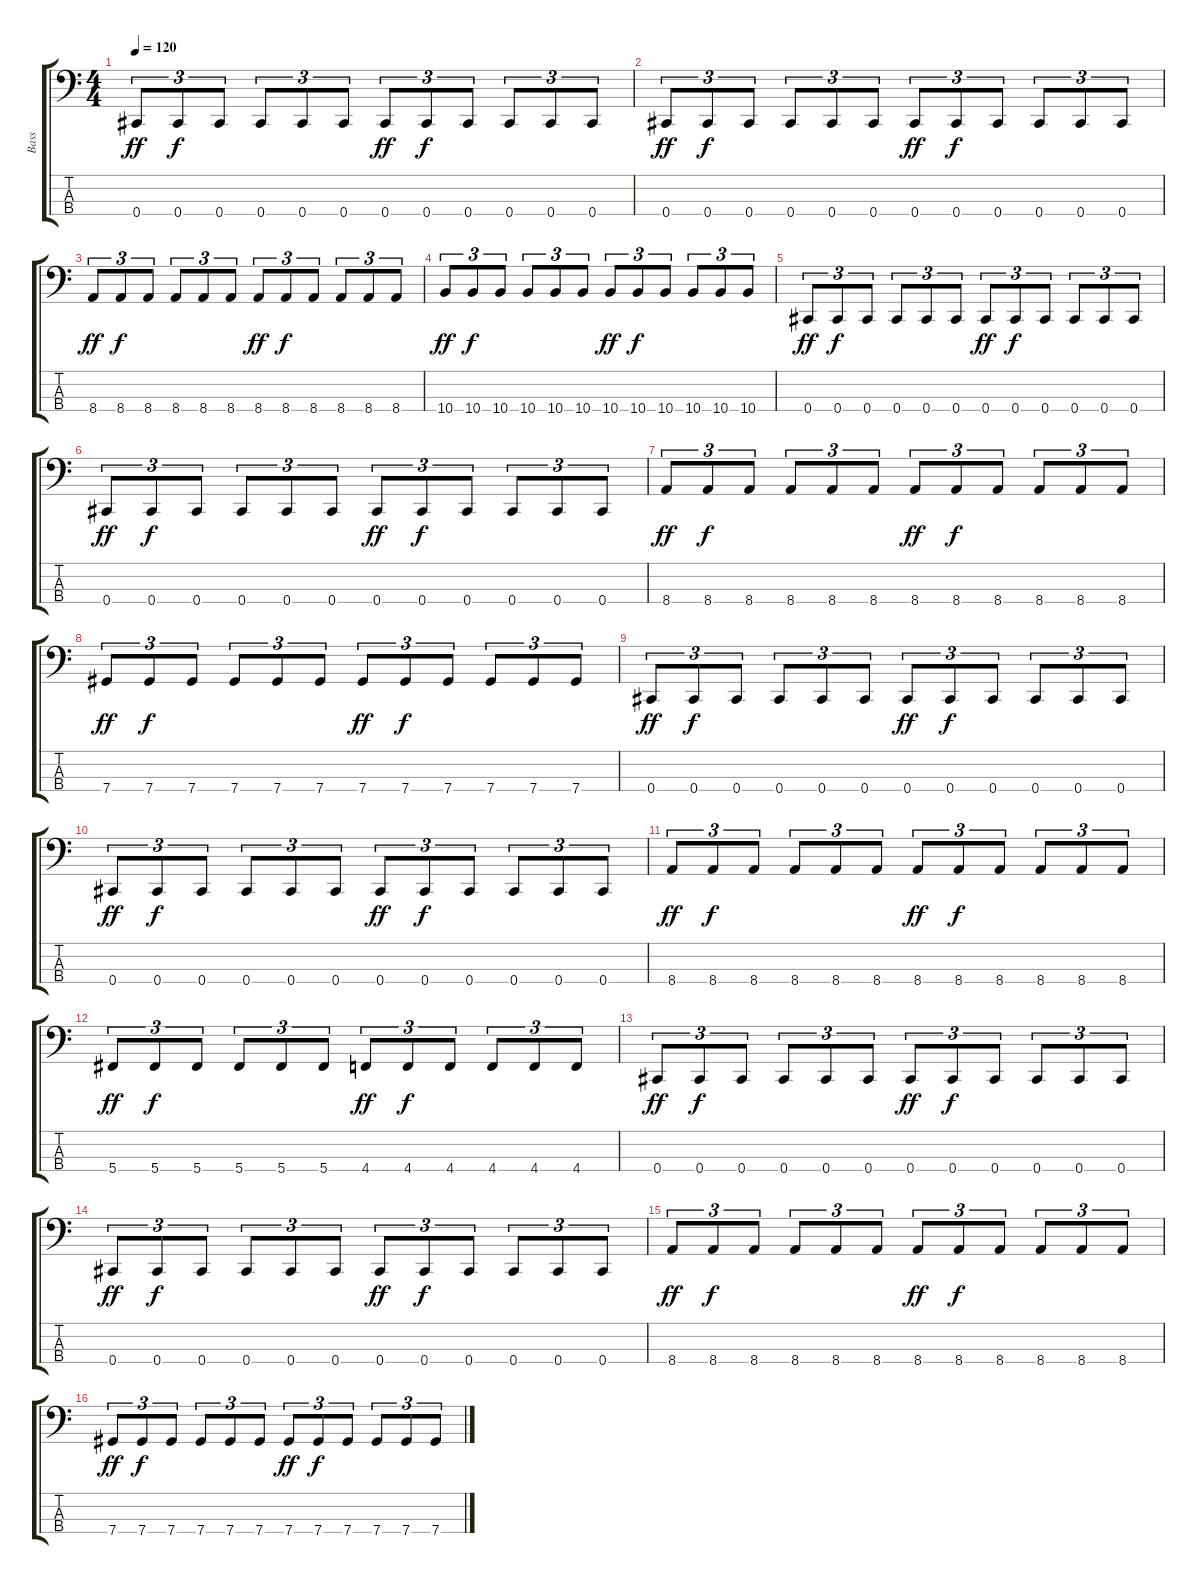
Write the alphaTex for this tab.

\track ("Bass" "Bass") {instrument electricbasspick}
\staff {score tabs}
\tuning (Gb2 Db2 Ab1 Db1) {hide}
\ts (4 4)
\tempo 120
\clef f4
\ks c
0.4.8{tu (3 2) dy ff} 0.4.8{tu (3 2) dy f} 0.4.8{tu (3 2)} 0.4.8{tu (3 2)} 0.4.8{tu (3 2)} 0.4.8{tu (3 2)} 0.4.8{tu (3 2) dy ff} 0.4.8{tu (3 2) dy f} 0.4.8{tu (3 2)} 0.4.8{tu (3 2)} 0.4.8{tu (3 2)} 0.4.8{tu (3 2)} |
0.4.8{tu (3 2) dy ff} 0.4.8{tu (3 2) dy f} 0.4.8{tu (3 2)} 0.4.8{tu (3 2)} 0.4.8{tu (3 2)} 0.4.8{tu (3 2)} 0.4.8{tu (3 2) dy ff} 0.4.8{tu (3 2) dy f} 0.4.8{tu (3 2)} 0.4.8{tu (3 2)} 0.4.8{tu (3 2)} 0.4.8{tu (3 2)} |
8.4.8{tu (3 2) dy ff} 8.4.8{tu (3 2) dy f} 8.4.8{tu (3 2)} 8.4.8{tu (3 2)} 8.4.8{tu (3 2)} 8.4.8{tu (3 2)} 8.4.8{tu (3 2) dy ff} 8.4.8{tu (3 2) dy f} 8.4.8{tu (3 2)} 8.4.8{tu (3 2)} 8.4.8{tu (3 2)} 8.4.8{tu (3 2)} |
10.4.8{tu (3 2) dy ff} 10.4.8{tu (3 2) dy f} 10.4.8{tu (3 2)} 10.4.8{tu (3 2)} 10.4.8{tu (3 2)} 10.4.8{tu (3 2)} 10.4.8{tu (3 2) dy ff} 10.4.8{tu (3 2) dy f} 10.4.8{tu (3 2)} 10.4.8{tu (3 2)} 10.4.8{tu (3 2)} 10.4.8{tu (3 2)} |
0.4.8{tu (3 2) dy ff} 0.4.8{tu (3 2) dy f} 0.4.8{tu (3 2)} 0.4.8{tu (3 2)} 0.4.8{tu (3 2)} 0.4.8{tu (3 2)} 0.4.8{tu (3 2) dy ff} 0.4.8{tu (3 2) dy f} 0.4.8{tu (3 2)} 0.4.8{tu (3 2)} 0.4.8{tu (3 2)} 0.4.8{tu (3 2)} |
0.4.8{tu (3 2) dy ff} 0.4.8{tu (3 2) dy f} 0.4.8{tu (3 2)} 0.4.8{tu (3 2)} 0.4.8{tu (3 2)} 0.4.8{tu (3 2)} 0.4.8{tu (3 2) dy ff} 0.4.8{tu (3 2) dy f} 0.4.8{tu (3 2)} 0.4.8{tu (3 2)} 0.4.8{tu (3 2)} 0.4.8{tu (3 2)} |
8.4.8{tu (3 2) dy ff} 8.4.8{tu (3 2) dy f} 8.4.8{tu (3 2)} 8.4.8{tu (3 2)} 8.4.8{tu (3 2)} 8.4.8{tu (3 2)} 8.4.8{tu (3 2) dy ff} 8.4.8{tu (3 2) dy f} 8.4.8{tu (3 2)} 8.4.8{tu (3 2)} 8.4.8{tu (3 2)} 8.4.8{tu (3 2)} |
7.4.8{tu (3 2) dy ff} 7.4.8{tu (3 2) dy f} 7.4.8{tu (3 2)} 7.4.8{tu (3 2)} 7.4.8{tu (3 2)} 7.4.8{tu (3 2)} 7.4.8{tu (3 2) dy ff} 7.4.8{tu (3 2) dy f} 7.4.8{tu (3 2)} 7.4.8{tu (3 2)} 7.4.8{tu (3 2)} 7.4.8{tu (3 2)} |
0.4.8{tu (3 2) dy ff} 0.4.8{tu (3 2) dy f} 0.4.8{tu (3 2)} 0.4.8{tu (3 2)} 0.4.8{tu (3 2)} 0.4.8{tu (3 2)} 0.4.8{tu (3 2) dy ff} 0.4.8{tu (3 2) dy f} 0.4.8{tu (3 2)} 0.4.8{tu (3 2)} 0.4.8{tu (3 2)} 0.4.8{tu (3 2)} |
0.4.8{tu (3 2) dy ff} 0.4.8{tu (3 2) dy f} 0.4.8{tu (3 2)} 0.4.8{tu (3 2)} 0.4.8{tu (3 2)} 0.4.8{tu (3 2)} 0.4.8{tu (3 2) dy ff} 0.4.8{tu (3 2) dy f} 0.4.8{tu (3 2)} 0.4.8{tu (3 2)} 0.4.8{tu (3 2)} 0.4.8{tu (3 2)} |
8.4.8{tu (3 2) dy ff} 8.4.8{tu (3 2) dy f} 8.4.8{tu (3 2)} 8.4.8{tu (3 2)} 8.4.8{tu (3 2)} 8.4.8{tu (3 2)} 8.4.8{tu (3 2) dy ff} 8.4.8{tu (3 2) dy f} 8.4.8{tu (3 2)} 8.4.8{tu (3 2)} 8.4.8{tu (3 2)} 8.4.8{tu (3 2)} |
5.4.8{tu (3 2) dy ff} 5.4.8{tu (3 2) dy f} 5.4.8{tu (3 2)} 5.4.8{tu (3 2)} 5.4.8{tu (3 2)} 5.4.8{tu (3 2)} 4.4.8{tu (3 2) dy ff} 4.4.8{tu (3 2) dy f} 4.4.8{tu (3 2)} 4.4.8{tu (3 2)} 4.4.8{tu (3 2)} 4.4.8{tu (3 2)} |
0.4.8{tu (3 2) dy ff} 0.4.8{tu (3 2) dy f} 0.4.8{tu (3 2)} 0.4.8{tu (3 2)} 0.4.8{tu (3 2)} 0.4.8{tu (3 2)} 0.4.8{tu (3 2) dy ff} 0.4.8{tu (3 2) dy f} 0.4.8{tu (3 2)} 0.4.8{tu (3 2)} 0.4.8{tu (3 2)} 0.4.8{tu (3 2)} |
0.4.8{tu (3 2) dy ff} 0.4.8{tu (3 2) dy f} 0.4.8{tu (3 2)} 0.4.8{tu (3 2)} 0.4.8{tu (3 2)} 0.4.8{tu (3 2)} 0.4.8{tu (3 2) dy ff} 0.4.8{tu (3 2) dy f} 0.4.8{tu (3 2)} 0.4.8{tu (3 2)} 0.4.8{tu (3 2)} 0.4.8{tu (3 2)} |
8.4.8{tu (3 2) dy ff} 8.4.8{tu (3 2) dy f} 8.4.8{tu (3 2)} 8.4.8{tu (3 2)} 8.4.8{tu (3 2)} 8.4.8{tu (3 2)} 8.4.8{tu (3 2) dy ff} 8.4.8{tu (3 2) dy f} 8.4.8{tu (3 2)} 8.4.8{tu (3 2)} 8.4.8{tu (3 2)} 8.4.8{tu (3 2)} |
7.4.8{tu (3 2) dy ff} 7.4.8{tu (3 2) dy f} 7.4.8{tu (3 2)} 7.4.8{tu (3 2)} 7.4.8{tu (3 2)} 7.4.8{tu (3 2)} 7.4.8{tu (3 2) dy ff} 7.4.8{tu (3 2) dy f} 7.4.8{tu (3 2)} 7.4.8{tu (3 2)} 7.4.8{tu (3 2)} 7.4.8{tu (3 2)}
